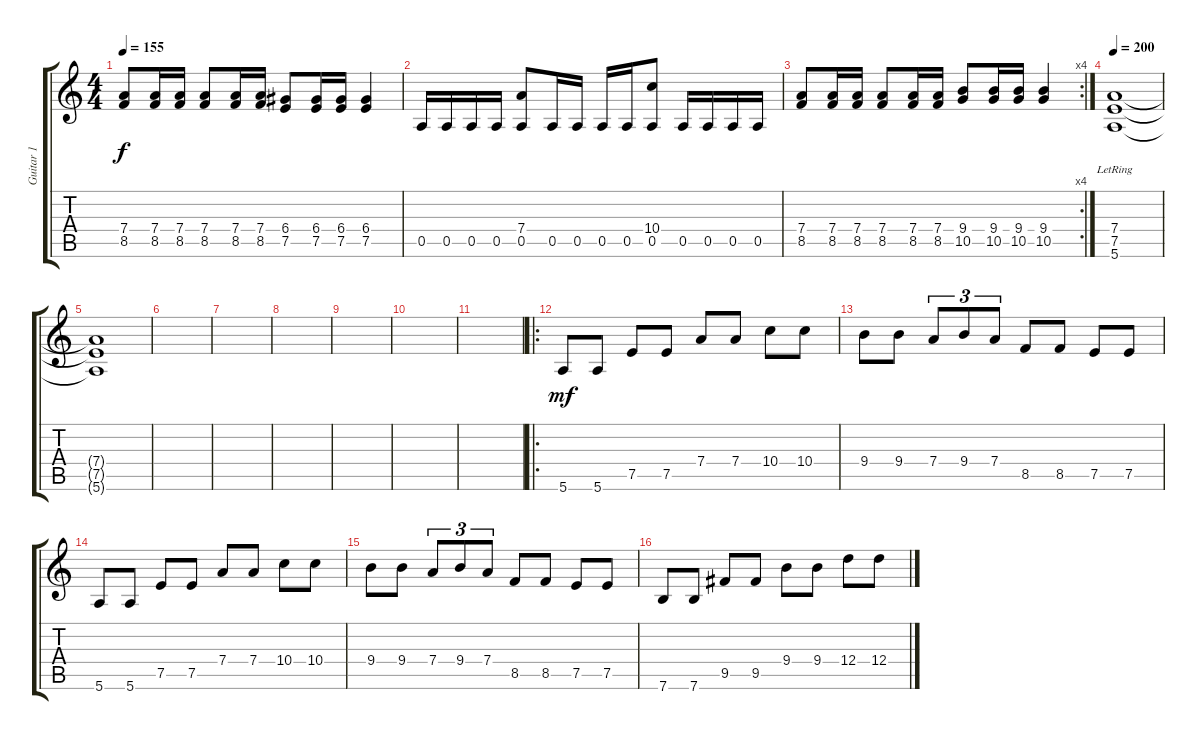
\track ("Guitar 1" "Guitar 1") {instrument distortionguitar}
\staff {score tabs}
\tuning (E4 B3 G3 D3 A2 E2) {hide}
\ts (4 4)
\tempo 155
\clef g2
\ks c
(7.4 8.5).8{dy f} (7.4 8.5).16 (7.4 8.5).16 (7.4 8.5).8 (7.4 8.5).16 (7.4 8.5).16 (6.4 7.5).8 (6.4 7.5).16 (6.4 7.5).16 (6.4 7.5).4 |
0.5.16 0.5.16 0.5.16 0.5.16 (7.4 0.5).8 0.5.16 0.5.16 0.5.16 0.5.16 (10.4 0.5).8 0.5.16 0.5.16 0.5.16 0.5.16 |
\rc 4
(7.4 8.5).8 (7.4 8.5).16 (7.4 8.5).16 (7.4 8.5).8 (7.4 8.5).16 (7.4 8.5).16 (9.4 10.5).8 (9.4 10.5).16 (9.4 10.5).16 (9.4 10.5).4 |
\tempo 260
\tempo 200
(7.4 7.5 5.6{lr}).1 |
(7.4{t} 7.5{t} 5.6{t}).1 |
|
|
|
|
|
|
\ro
5.6.8{dy mf} 5.6.8 7.5.8 7.5.8 7.4.8 7.4.8 10.4.8 10.4.8 |
9.4.8 9.4.8 7.4.8{tu (3 2)} 9.4.8{tu (3 2)} 7.4.8{tu (3 2)} 8.5.8 8.5.8 7.5.8 7.5.8 |
5.6.8 5.6.8 7.5.8 7.5.8 7.4.8 7.4.8 10.4.8 10.4.8 |
9.4.8 9.4.8 7.4.8{tu (3 2)} 9.4.8{tu (3 2)} 7.4.8{tu (3 2)} 8.5.8 8.5.8 7.5.8 7.5.8 |
7.6.8 7.6.8 9.5.8 9.5.8 9.4.8 9.4.8 12.4.8 12.4.8
